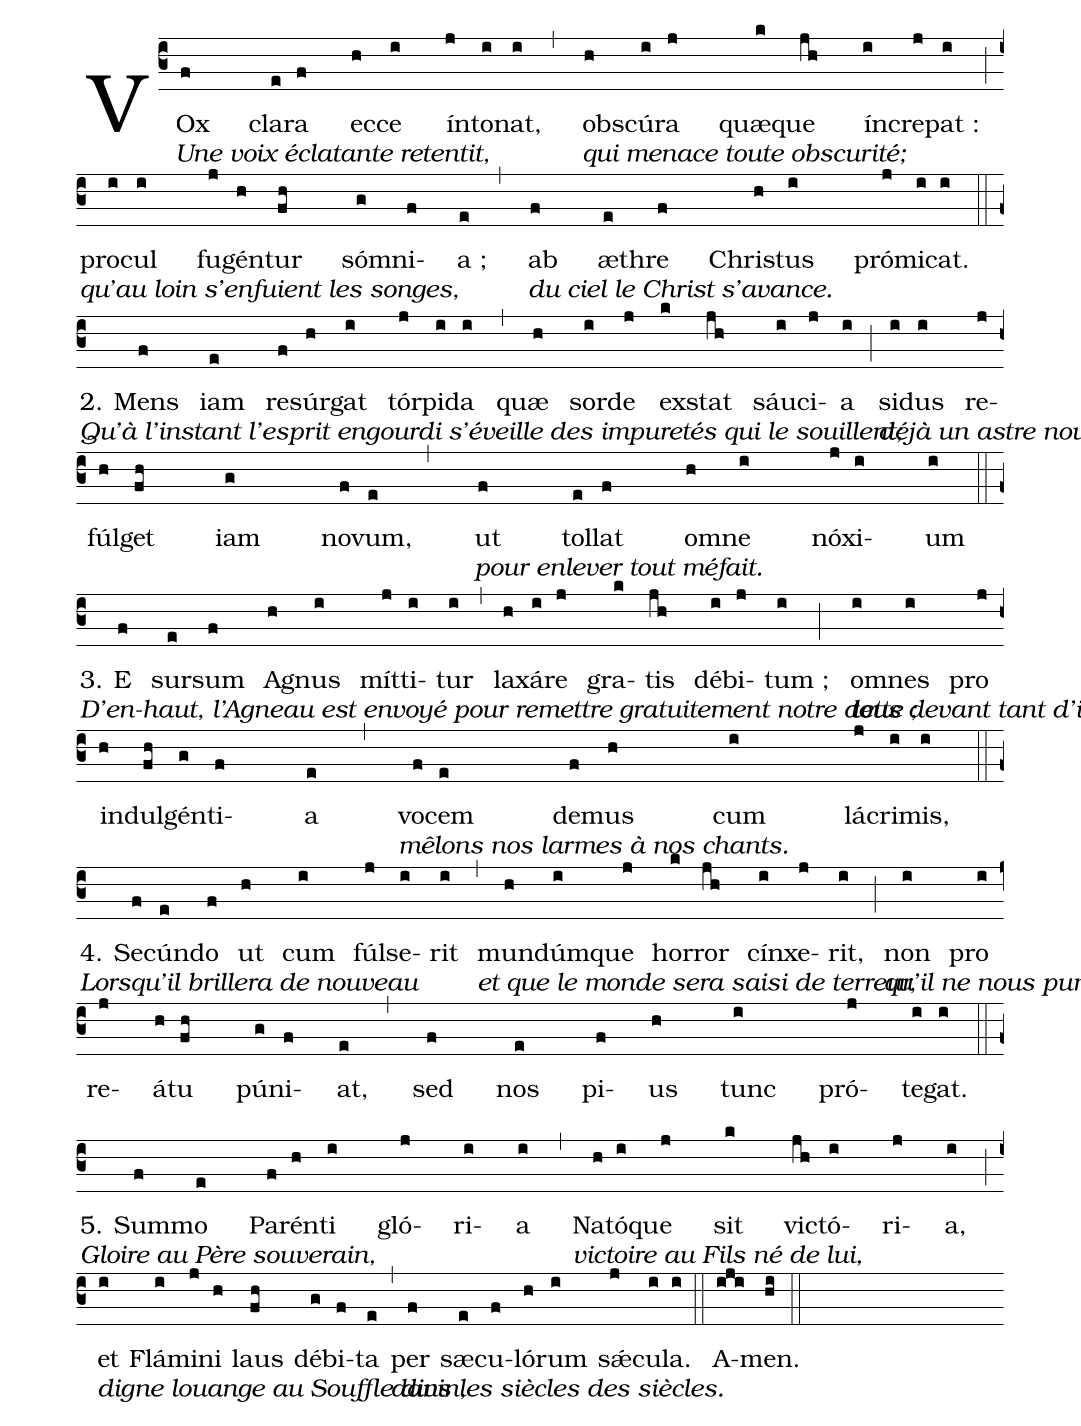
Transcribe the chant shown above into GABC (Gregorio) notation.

%%
(c3)
VOx[Une voix éclatante retentit,     ](f) cla(e)ra(f) ec(h)ce(i) ín(j)to(i)nat,(i) (,)
obs[qui menace toute obscurité;      ](h)cú(i)ra(j) quæ(k)que(jh) ín(i)cre(j)pat :(i) (;) (z)
pro[qu'au loin s'enfuient les songes,](i)cul(i) fu(j)gén(h)tur(fh) sóm(g)ni(f)a ;(e) (,)
 ab[du ciel le Christ s'avance.      ](f) æ(e)thre(f) Chri(h)stus(i) pró(j)mi(i)cat.(i) (::) (z)

2. Mens[Qu'à l'instant l'esprit engourdi   s'éveille des impuretés qui le souillent;      ](f) iam(e) re(f)súr(h)gat(i) tór(j)pi(i)da(i) (,)
    quæ(h) sor(i)de(j) ex(k)stat(jh) sáu(i)ci(j)a(i) (;)
     si[déjà un astre nouveau resplendit,        ](i)dus(i) re(j)fúl(h)get(fh) iam(g) no(f)vum,(e) (,)
     ut[pour enlever tout méfait.                ](f) tol(e)lat(f) om(h)ne(i) nó(j)xi(i)um(i) (::) (z)

3. E[D'en-haut, l'Agneau est envoyé    pour remettre gratuitement notre dette ;      ](f) sur(e)sum(f) A(h)gnus(i) mít(j)ti(i)tur(i) (,)
  la(h)xá(i)re(j) gra(k)tis(jh) dé(i)bi(j)tum ;(i) (;)
  om[tous devant tant d'indulgence,          ](i)nes(i) pro(j) in(h)dul(fh)gén(g)ti(f)a(e) (,)
  vo[mêlons nos larmes à nos chants.         ](f)cem(e) de(f)mus(h) cum(i) lá(j)cri(i)mis,(i) (::) (z)

4. Se[Lorsqu'il brillera de nouveau             ](f)cún(e)do(f) ut(h) cum(i) fúl(j)se(i)rit(i) (,)
  mun[et que le monde sera saisi de terreur,    ](h)dúm(i)que(j) hor(k)ror(jh) cín(i)xe(j)rit,(i) (;)
  non[qu'il ne nous punisse pas pour nos péchés, mais nous protège avec tendresse.](i) pro(i) re(j)á(h)tu(fh) pú(g)ni(f)at,(e) (,)
  sed(f) nos(e) pi(f)us(h) tunc(i) pró(j)te(i)gat.(i) (::) (z)

5. Sum[Gloire au Père souverain,      ](f)mo(e) Pa(f)rén(h)ti(i) gló(j)ri(i)a(i) (,)
    Na[victoire au Fils né de lui,    ](h)tó(i)que(j) sit(k) vi(jh)ctó(i)ri(j)a,(i) (;) (z)
    et[digne louange au Souffle divin,](i) Flá(i)mi(j)ni(h) laus(fh) dé(g)bi(f)ta(e) (,)
   per[dans les siècles des siècles.  ](f) sæ(e)cu(f)ló(h)rum(i) s<sp>'ae</sp>(j)cu(i)la.(i) (::)

A(iji)men.(hi) (::)
